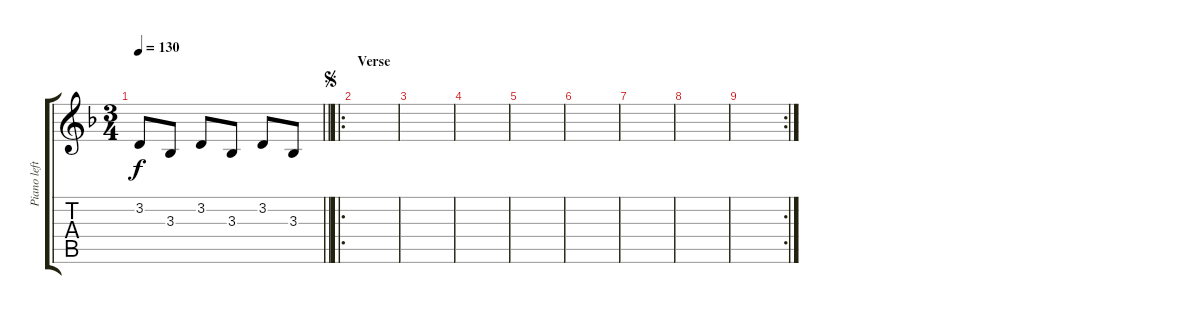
\track ("Piano left (Sirkku)" "Piano left") {instrument acousticgrandpiano}
\staff {score tabs}
\tuning (E4 B3 G3 D3 A2 E2) {hide}
\ts (3 4)
\tempo 130
\clef g2
\barLineRight lightlight
\ks dminor
3.2.8{dy f} 3.3.8 3.2.8 3.3.8 3.2.8 3.3.8 |
\ro
\section ("" "Verse")
\jump segno
|
|
|
|
|
|
|
\rc 2
